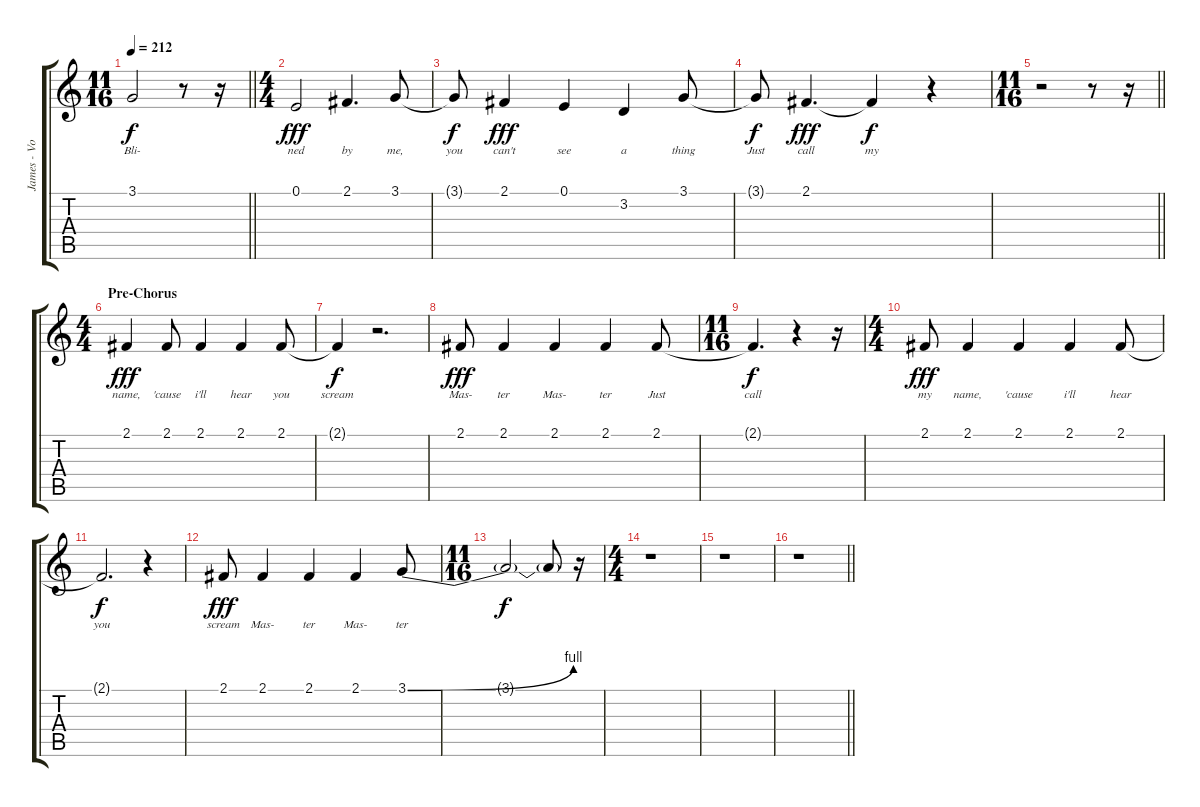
\track ("James - Vocals" "James - Vo") {instrument lead6voice}
\staff {score tabs}
\tuning (E4 B3 G3 D3 A2 E2) {hide}
\ts (11 16)
\tempo 212
\clef g2
\barLineRight lightlight
\ks c
3.1{t}.2{lyrics (0 "Bli-") lyrics (1 "") lyrics (2 "") lyrics (3 "") lyrics (4 "") dy f} r.8 r.16 |
\ts (4 4)
0.1.2{lyrics (0 "ned") lyrics (1 "") lyrics (2 "") lyrics (3 "") lyrics (4 "") dy fff} 2.1.4{d lyrics (0 "by") lyrics (1 "") lyrics (2 "") lyrics (3 "") lyrics (4 "")} 3.1.8{lyrics (0 "me,") lyrics (1 "") lyrics (2 "") lyrics (3 "") lyrics (4 "")} |
3.1{t}.8{lyrics (0 "you") lyrics (1 "") lyrics (2 "") lyrics (3 "") lyrics (4 "") dy f} 2.1.4{lyrics (0 "can't") lyrics (1 "") lyrics (2 "") lyrics (3 "") lyrics (4 "") dy fff} 0.1.4{lyrics (0 "see") lyrics (1 "") lyrics (2 "") lyrics (3 "") lyrics (4 "")} 3.2.4{lyrics (0 "a") lyrics (1 "") lyrics (2 "") lyrics (3 "") lyrics (4 "")} 3.1.8{lyrics (0 "thing") lyrics (1 "") lyrics (2 "") lyrics (3 "") lyrics (4 "")} |
3.1{t}.8{lyrics (0 "Just") lyrics (1 "") lyrics (2 "") lyrics (3 "") lyrics (4 "") dy f} 2.1.4{d lyrics (0 "call") lyrics (1 "") lyrics (2 "") lyrics (3 "") lyrics (4 "") dy fff} 2.1{t}.4{lyrics (0 "my") lyrics (1 "") lyrics (2 "") lyrics (3 "") lyrics (4 "") dy f} r.4 |
\ts (11 16)
\barLineRight lightlight
r.2 r.8 r.16 |
\ts (4 4)
\section ("" "Pre-Chorus")
2.1.4{lyrics (0 "name,") lyrics (1 "") lyrics (2 "") lyrics (3 "") lyrics (4 "") dy fff} 2.1.8{lyrics (0 "'cause") lyrics (1 "") lyrics (2 "") lyrics (3 "") lyrics (4 "")} 2.1.4{lyrics (0 "i'll") lyrics (1 "") lyrics (2 "") lyrics (3 "") lyrics (4 "")} 2.1.4{lyrics (0 "hear") lyrics (1 "") lyrics (2 "") lyrics (3 "") lyrics (4 "")} 2.1.8{lyrics (0 "you") lyrics (1 "") lyrics (2 "") lyrics (3 "") lyrics (4 "")} |
2.1{t}.4{lyrics (0 "scream") lyrics (1 "") lyrics (2 "") lyrics (3 "") lyrics (4 "") dy f} r.2{d} |
2.1.8{lyrics (0 "Mas-") lyrics (1 "") lyrics (2 "") lyrics (3 "") lyrics (4 "") dy fff} 2.1.4{lyrics (0 "ter") lyrics (1 "") lyrics (2 "") lyrics (3 "") lyrics (4 "")} 2.1.4{lyrics (0 "Mas-") lyrics (1 "") lyrics (2 "") lyrics (3 "") lyrics (4 "")} 2.1.4{lyrics (0 "ter") lyrics (1 "") lyrics (2 "") lyrics (3 "") lyrics (4 "")} 2.1.8{lyrics (0 "Just") lyrics (1 "") lyrics (2 "") lyrics (3 "") lyrics (4 "")} |
\ts (11 16)
2.1{t}.4{d lyrics (0 "call") lyrics (1 "") lyrics (2 "") lyrics (3 "") lyrics (4 "") dy f} r.4 r.16 |
\ts (4 4)
2.1.8{lyrics (0 "my") lyrics (1 "") lyrics (2 "") lyrics (3 "") lyrics (4 "") dy fff} 2.1.4{lyrics (0 "name,") lyrics (1 "") lyrics (2 "") lyrics (3 "") lyrics (4 "")} 2.1.4{lyrics (0 "'cause") lyrics (1 "") lyrics (2 "") lyrics (3 "") lyrics (4 "")} 2.1.4{lyrics (0 "i'll") lyrics (1 "") lyrics (2 "") lyrics (3 "") lyrics (4 "")} 2.1.8{lyrics (0 "hear") lyrics (1 "") lyrics (2 "") lyrics (3 "") lyrics (4 "")} |
2.1{t}.2{d lyrics (0 "you") lyrics (1 "") lyrics (2 "") lyrics (3 "") lyrics (4 "") dy f} r.4 |
2.1.8{lyrics (0 "scream") lyrics (1 "") lyrics (2 "") lyrics (3 "") lyrics (4 "") dy fff} 2.1.4{lyrics (0 "Mas-") lyrics (1 "") lyrics (2 "") lyrics (3 "") lyrics (4 "")} 2.1.4{lyrics (0 "ter") lyrics (1 "") lyrics (2 "") lyrics (3 "") lyrics (4 "")} 2.1.4{lyrics (0 "Mas-") lyrics (1 "") lyrics (2 "") lyrics (3 "") lyrics (4 "")} 3.1{be (bend 0 0 60 4)}.8{lyrics (0 "ter") lyrics (1 "") lyrics (2 "") lyrics (3 "") lyrics (4 "")} |
\ts (11 16)
3.1{t}.2{dy f} 3.1{t}.8 r.16 |
\ts (4 4)
r.1 |
r.1 |
\barLineRight lightlight
r.1
